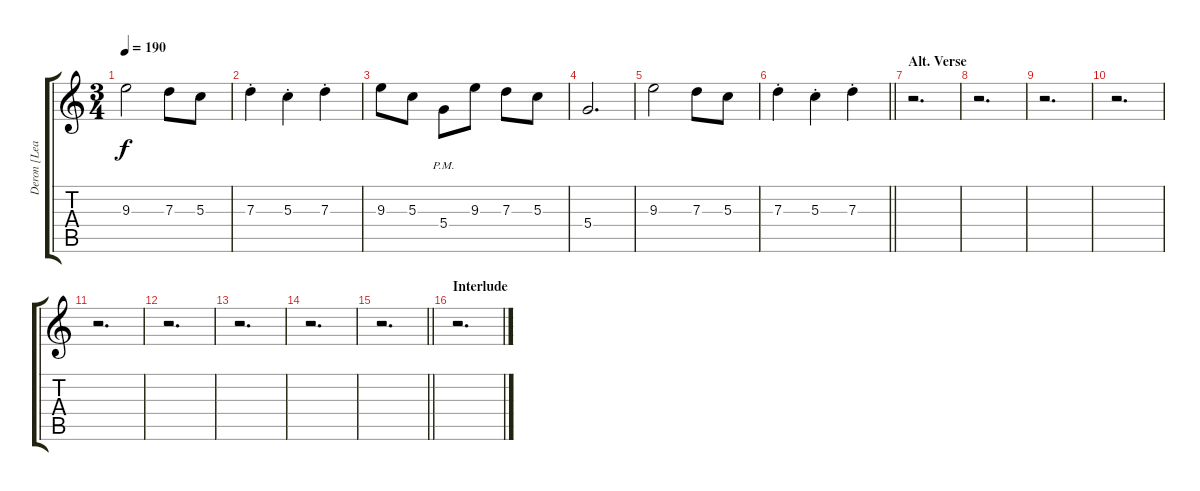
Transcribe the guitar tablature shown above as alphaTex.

\track ("Deron [Lead]" "Deron [Lea") {instrument overdrivenguitar}
\staff {score tabs}
\tuning (E4 B3 G3 D3 A2 E2) {hide}
\ts (3 4)
\tempo 190
\clef g2
\ks c
9.3.2{dy f} 7.3.8 5.3.8 |
7.3{st}.4 5.3{st}.4 7.3{st}.4 |
9.3.8 5.3.8 5.4{pm}.8 9.3.8 7.3.8 5.3.8 |
5.4.2{d} |
9.3.2 7.3.8 5.3.8 |
\barLineRight lightlight
7.3{st}.4 5.3{st}.4 7.3{st}.4 |
\section ("" "Alt. Verse")
r.2{d} |
r.2{d} |
r.2{d} |
r.2{d} |
r.2{d} |
r.2{d} |
r.2{d} |
r.2{d} |
\barLineRight lightlight
r.2{d} |
\section ("" "Interlude")
r.2{d}
